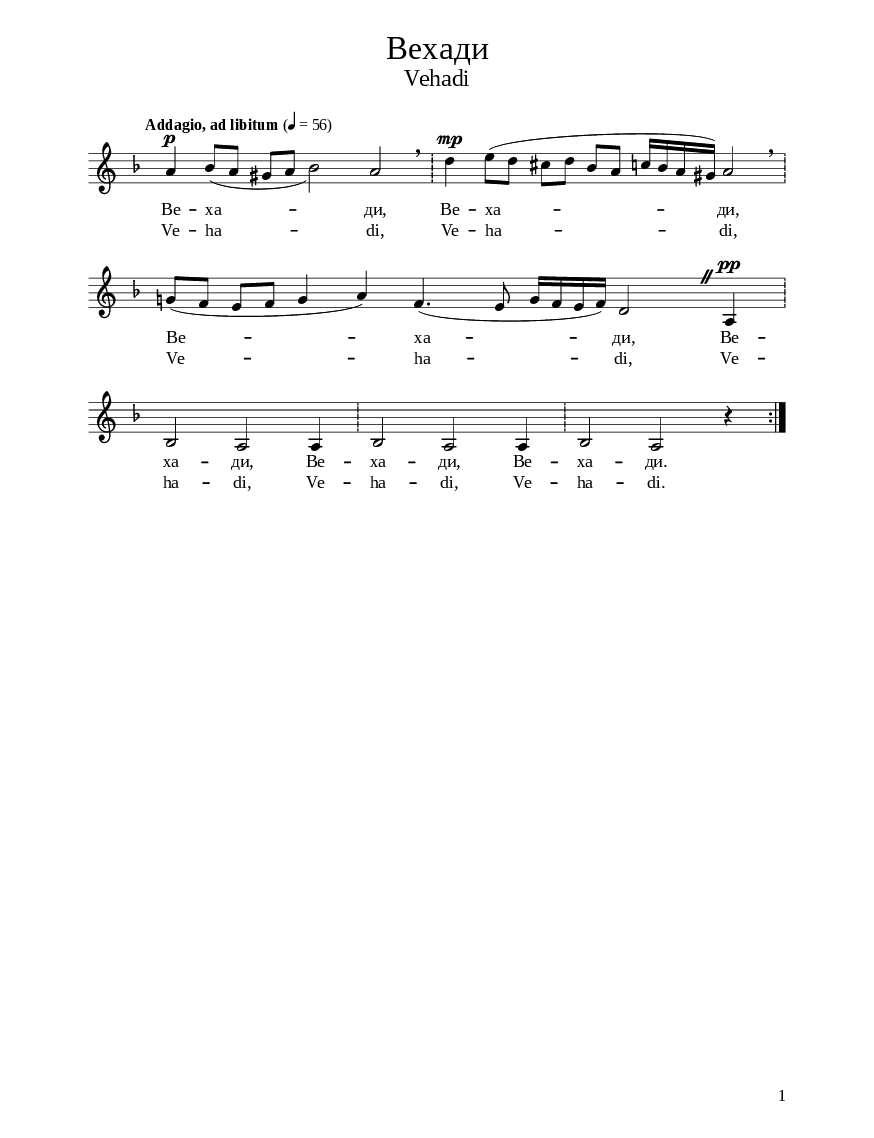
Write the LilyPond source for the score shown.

\version "2.22.1"

% include paper part and global functions
\include "include/globals.ily"

\bookpart {
  \include "include/bookpart-paper.ily"
  \score {
    \include "include/score-layout.ily"

    \new Voice \absolute {
      \clef treble
      \key d \minor
      \tempoFunc "Addagio, ad libitum" 4 "56"

      \autoBeamOff
      \omit Score.TimeSignature
      \cadenzaOn % allows custom bar lines


      \repeat volta 2 {
        \slurDown a'4^\p bes'8 [ ( a'] gis' [a'] bes'2 ) \slurNeutral a' \bar "!"  \breathe  d''4^\mp  e''8 ( [d''] cis'' [d''] bes' [a'] c''16 [bes' a' gis'!] ) a'2 \bar "!" \breathe \break |

        \time 10/4 g'8 ([ f'] e' [f'] g'4 a' ) f'4. ( e'8 g'16 [f' e' f'] ) d'2
        \override BreathingSign.text = \markup {
          \musicglyph "scripts.caesura.straight"
        }
        \breathe
        a4^\pp \bar "!" \break |


        bes2 a2 a4 \bar "!"  bes2 a a4  \bar "!"  bes2 a r4
      } \break
    }

    \addlyrics {
      Ве -- ха -- ди, Ве -- ха -- ди, Ве -- ха -- ди,
      Ве -- ха -- ди, Ве -- ха -- ди, Ве -- ха -- ди.
    }
    \addlyrics {
      Ve -- ha -- di, Ve -- ha -- di, Ve -- ha -- di,
      Ve -- ha -- di, Ve -- ha -- di, Ve -- ha -- di.}
      \header {
        title = \titleFunc "Вехади" "Vehadi"
      }

      \midi{}

    } % score
%    \markup \empty-three


    % include foreign translation(s) of the song
    %\include "lyrics_de/082_bog_e_ljubov_lyrics_de.ly"

  } % bookpart
